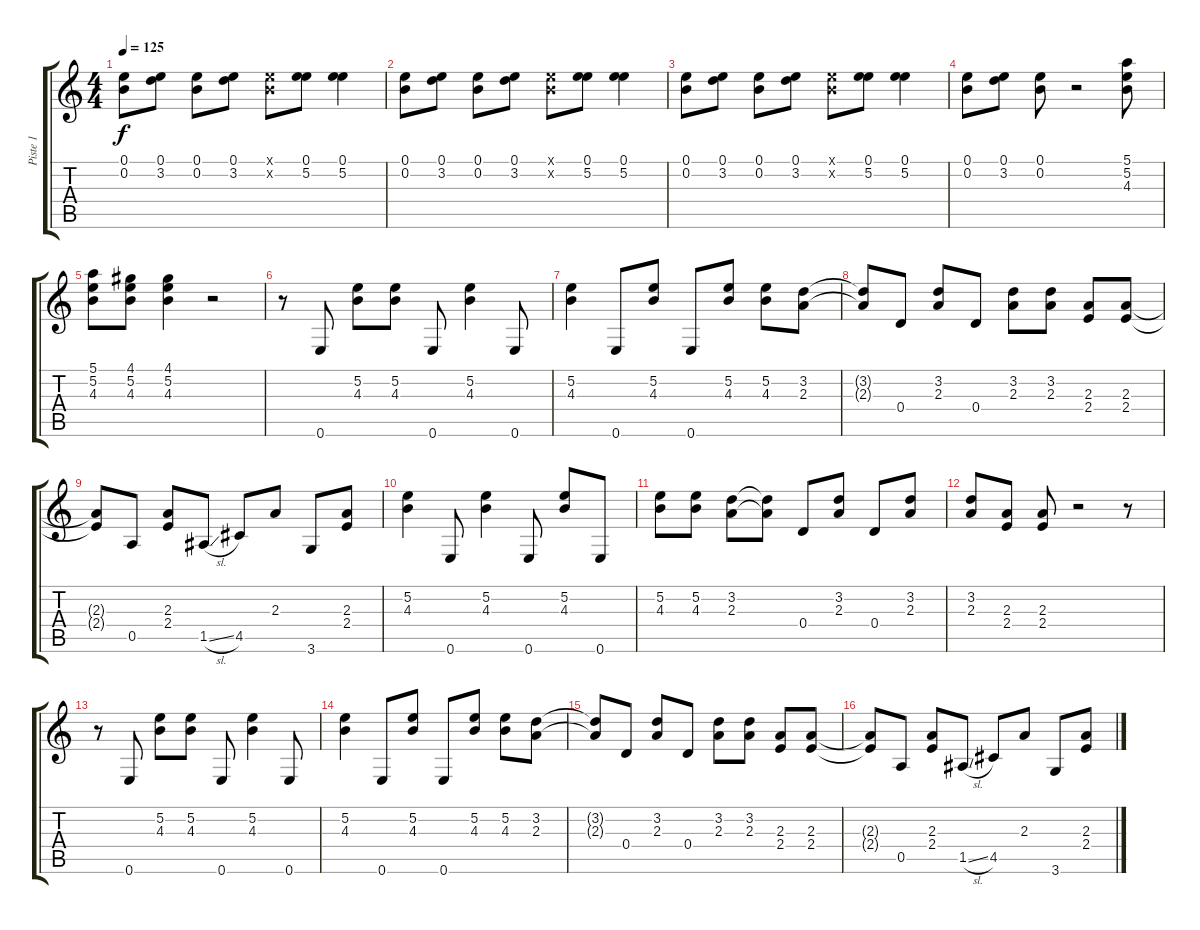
\track ("Piste 1" "Piste 1") {instrument distortionguitar}
\staff {score tabs}
\tuning (E4 B3 G3 D3 A2 E2) {hide}
\ts (4 4)
\tempo 125
\clef g2
\ks c
(0.1 0.2).8{dy f} (0.1 3.2).8 (0.1 0.2).8 (0.1 3.2).8 (0.1{x} 0.2{x}).8 (0.1 5.2).8 (0.1 5.2).4 |
(0.1 0.2).8 (0.1 3.2).8 (0.1 0.2).8 (0.1 3.2).8 (0.1{x} 0.2{x}).8 (0.1 5.2).8 (0.1 5.2).4 |
(0.1 0.2).8 (0.1 3.2).8 (0.1 0.2).8 (0.1 3.2).8 (0.1{x} 0.2{x}).8 (0.1 5.2).8 (0.1 5.2).4 |
(0.1 0.2).8 (0.1 3.2).8 (0.1 0.2).8 r.2 (5.1 5.2 4.3).8 |
(5.1 5.2 4.3).8 (4.1 5.2 4.3).8 (4.1 5.2 4.3).4 r.2 |
r.8 0.6.8 (5.2 4.3).8 (5.2 4.3).8 0.6.8 (5.2 4.3).4 0.6.8 |
(5.2 4.3).4 0.6.8 (5.2 4.3).8 0.6.8 (5.2 4.3).8 (5.2 4.3).8 (3.2 2.3).8 |
(3.2{t} 2.3{t}).8 0.4.8 (3.2 2.3).8 0.4.8 (3.2 2.3).8 (3.2 2.3).8 (2.3 2.4).8 (2.3 2.4).8 |
(2.3{t} 2.4{t}).8 0.5.8 (2.3 2.4).8 1.5{sl}.8 4.5.8 2.3.8 3.6.8 (2.3 2.4).8 |
(5.2 4.3).4 0.6.8 (5.2 4.3).4 0.6.8 (5.2 4.3).8 0.6.8 |
(5.2 4.3).8 (5.2 4.3).8 (3.2 2.3).8 (3.2{t} 2.3{t}).8 0.4.8 (3.2 2.3).8 0.4.8 (3.2 2.3).8 |
(3.2 2.3).8 (2.3 2.4).8 (2.3 2.4).8 r.2 r.8 |
r.8 0.6.8 (5.2 4.3).8 (5.2 4.3).8 0.6.8 (5.2 4.3).4 0.6.8 |
(5.2 4.3).4 0.6.8 (5.2 4.3).8 0.6.8 (5.2 4.3).8 (5.2 4.3).8 (3.2 2.3).8 |
(3.2{t} 2.3{t}).8 0.4.8 (3.2 2.3).8 0.4.8 (3.2 2.3).8 (3.2 2.3).8 (2.3 2.4).8 (2.3 2.4).8 |
(2.3{t} 2.4{t}).8 0.5.8 (2.3 2.4).8 1.5{sl}.8 4.5.8 2.3.8 3.6.8 (2.3 2.4).8
